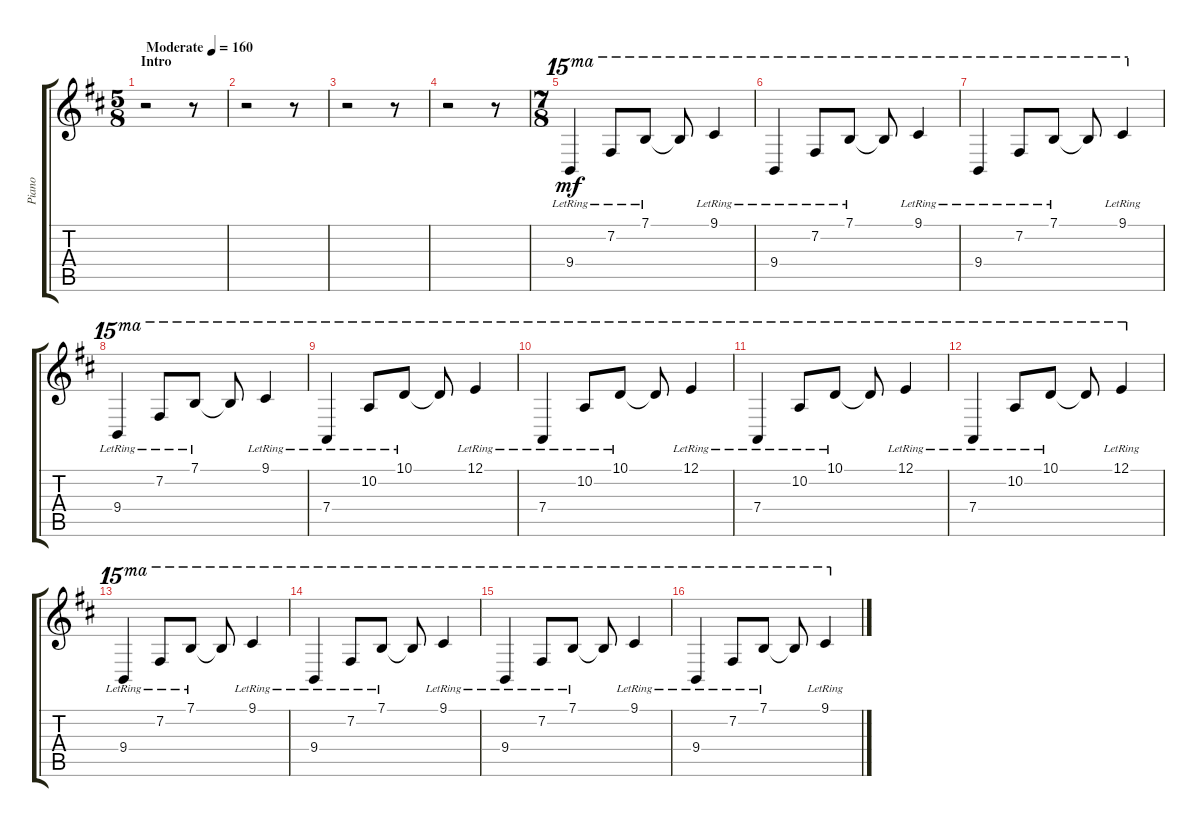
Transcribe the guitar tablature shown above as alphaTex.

\track ("Piano" "Piano") {instrument brightacousticpiano}
\staff {score tabs}
\tuning (E5 B4 G4 D4 A3 E3) {hide}
\ts (5 8)
\section ("" "Intro")
\tempo (160 "Moderate")
\clef g2
\ks d
r.2{dy mf instrument brightacousticpiano} r.8 |
r.2 r.8 |
r.2 r.8 |
r.2 r.8 |
\ts (7 8)
9.4{lr}.4{ot 15ma} 7.2{lr}.8{ot 15ma} 7.1{lr}.8{ot 15ma} 7.1{t}.8{ot 15ma} 9.1{lr}.4{ot 15ma} |
9.4{lr}.4{ot 15ma} 7.2{lr}.8{ot 15ma} 7.1{lr}.8{ot 15ma} 7.1{t}.8{ot 15ma} 9.1{lr}.4{ot 15ma} |
9.4{lr}.4{ot 15ma} 7.2{lr}.8{ot 15ma} 7.1{lr}.8{ot 15ma} 7.1{t}.8{ot 15ma} 9.1{lr}.4{ot 15ma} |
9.4{lr}.4{ot 15ma} 7.2{lr}.8{ot 15ma} 7.1{lr}.8{ot 15ma} 7.1{t}.8{ot 15ma} 9.1{lr}.4{ot 15ma} |
7.4{lr}.4{ot 15ma} 10.2{lr}.8{ot 15ma} 10.1{lr}.8{ot 15ma} 10.1{t}.8{ot 15ma} 12.1{lr}.4{ot 15ma} |
7.4{lr}.4{ot 15ma} 10.2{lr}.8{ot 15ma} 10.1{lr}.8{ot 15ma} 10.1{t}.8{ot 15ma} 12.1{lr}.4{ot 15ma} |
7.4{lr}.4{ot 15ma} 10.2{lr}.8{ot 15ma} 10.1{lr}.8{ot 15ma} 10.1{t}.8{ot 15ma} 12.1{lr}.4{ot 15ma} |
7.4{lr}.4{ot 15ma} 10.2{lr}.8{ot 15ma} 10.1{lr}.8{ot 15ma} 10.1{t}.8{ot 15ma} 12.1{lr}.4{ot 15ma} |
9.4{lr}.4{ot 15ma} 7.2{lr}.8{ot 15ma} 7.1{lr}.8{ot 15ma} 7.1{t}.8{ot 15ma} 9.1{lr}.4{ot 15ma} |
9.4{lr}.4{ot 15ma} 7.2{lr}.8{ot 15ma} 7.1{lr}.8{ot 15ma} 7.1{t}.8{ot 15ma} 9.1{lr}.4{ot 15ma} |
9.4{lr}.4{ot 15ma} 7.2{lr}.8{ot 15ma} 7.1{lr}.8{ot 15ma} 7.1{t}.8{ot 15ma} 9.1{lr}.4{ot 15ma} |
9.4{lr}.4{ot 15ma} 7.2{lr}.8{ot 15ma} 7.1{lr}.8{ot 15ma} 7.1{t}.8{ot 15ma} 9.1{lr}.4{ot 15ma}
